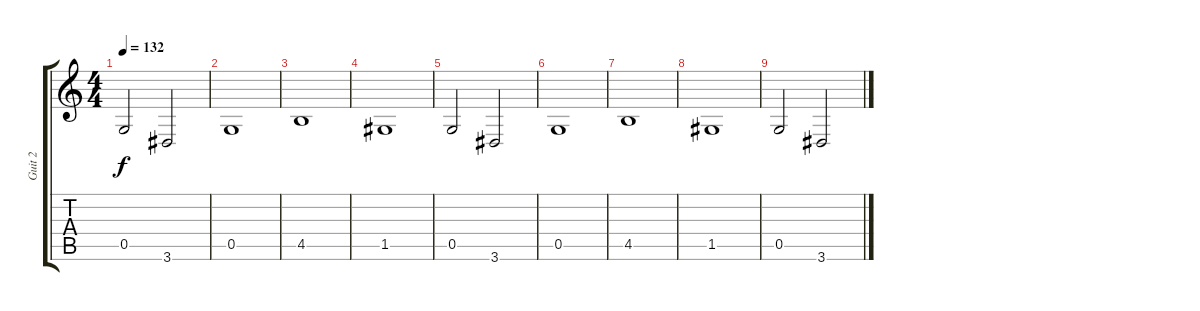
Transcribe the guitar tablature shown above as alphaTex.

\track ("Guit 2" "Guit 2") {instrument distortionguitar}
\staff {score tabs}
\tuning (D4 A3 F3 C3 G2 C2) {hide}
\ts (4 4)
\tempo 132
\clef g2
\ks c
0.5.2{dy f} 3.6.2 |
0.5.1 |
4.5.1 |
1.5.1 |
0.5.2 3.6.2 |
0.5.1 |
4.5.1 |
1.5.1 |
0.5.2 3.6.2
